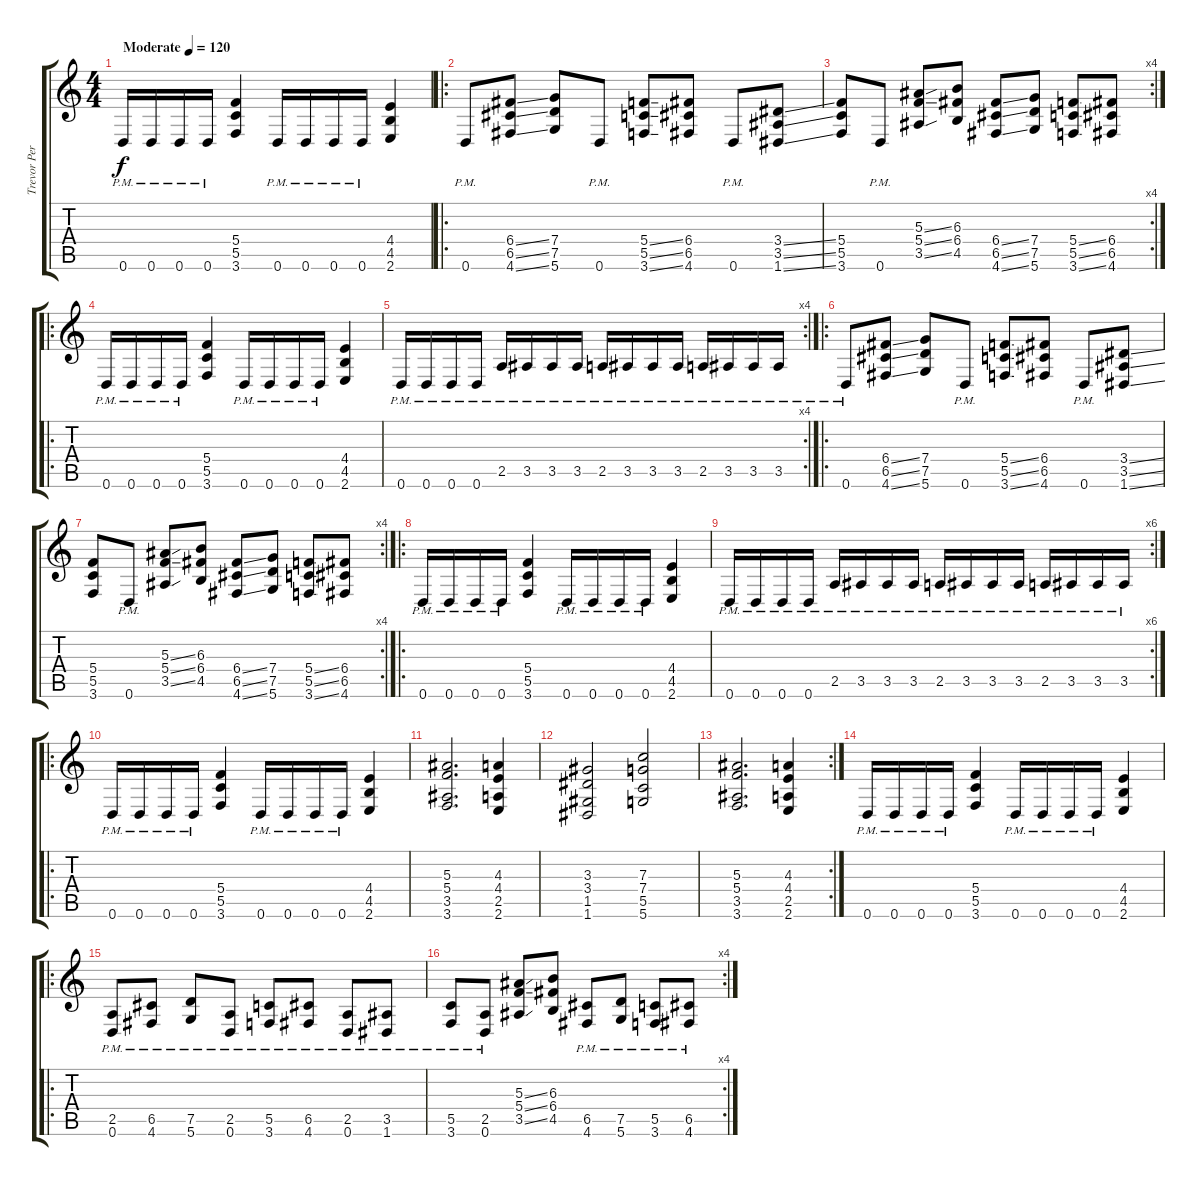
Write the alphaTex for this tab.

\track ("Trevor Peres" "Trevor Per") {instrument distortionguitar}
\staff {score tabs}
\tuning (D4 A3 F3 C3 G2 D2) {hide}
\ts (4 4)
\tempo (120 "Moderate")
\clef g2
\ks c
0.6{pm}.16{dy f instrument distortionguitar} 0.6{pm}.16 0.6{pm}.16 0.6{pm}.16 (5.4 5.5 3.6).4 0.6{pm}.16 0.6{pm}.16 0.6{pm}.16 0.6{pm}.16 (4.4 4.5 2.6).4 |
\ro
0.6{pm}.8 (6.4{ss} 6.5{ss} 4.6{ss}).8 (7.4 7.5 5.6).8 0.6{pm}.8 (5.4{ss} 5.5{ss} 3.6{ss}).8 (6.4 6.5 4.6).8 0.6{pm}.8 (3.4{ss} 3.5{ss} 1.6{ss}).8 |
\rc 4
(5.4 5.5 3.6).8 0.6{pm}.8 (5.3{ss} 5.4{ss} 3.5{ss}).8 (6.3 6.4 4.5).8 (6.4{ss} 6.5{ss} 4.6{ss}).8 (7.4 7.5 5.6).8 (5.4{ss} 5.5{ss} 3.6{ss}).8 (6.4 6.5 4.6).8 |
\ro
0.6{pm}.16 0.6{pm}.16 0.6{pm}.16 0.6{pm}.16 (5.4 5.5 3.6).4 0.6{pm}.16 0.6{pm}.16 0.6{pm}.16 0.6{pm}.16 (4.4 4.5 2.6).4 |
\rc 4
0.6{pm}.16 0.6{pm}.16 0.6{pm}.16 0.6{pm}.16 2.5{pm}.16 3.5{pm}.16 3.5{pm}.16 3.5{pm}.16 2.5{pm}.16 3.5{pm}.16 3.5{pm}.16 3.5{pm}.16 2.5{pm}.16 3.5{pm}.16 3.5{pm}.16 3.5{pm}.16 |
\ro
0.6{pm}.8 (6.4{ss} 6.5{ss} 4.6{ss}).8 (7.4 7.5 5.6).8 0.6{pm}.8 (5.4{ss} 5.5{ss} 3.6{ss}).8 (6.4 6.5 4.6).8 0.6{pm}.8 (3.4{ss} 3.5{ss} 1.6{ss}).8 |
\rc 4
(5.4 5.5 3.6).8 0.6{pm}.8 (5.3{ss} 5.4{ss} 3.5{ss}).8 (6.3 6.4 4.5).8 (6.4{ss} 6.5{ss} 4.6{ss}).8 (7.4 7.5 5.6).8 (5.4{ss} 5.5{ss} 3.6{ss}).8 (6.4 6.5 4.6).8 |
\ro
0.6{pm}.16 0.6{pm}.16 0.6{pm}.16 0.6{pm}.16 (5.4 5.5 3.6).4 0.6{pm}.16 0.6{pm}.16 0.6{pm}.16 0.6{pm}.16 (4.4 4.5 2.6).4 |
\rc 6
0.6{pm}.16 0.6{pm}.16 0.6{pm}.16 0.6{pm}.16 2.5{pm}.16 3.5{pm}.16 3.5{pm}.16 3.5{pm}.16 2.5{pm}.16 3.5{pm}.16 3.5{pm}.16 3.5{pm}.16 2.5{pm}.16 3.5{pm}.16 3.5{pm}.16 3.5{pm}.16 |
\ro
0.6{pm}.16 0.6{pm}.16 0.6{pm}.16 0.6{pm}.16 (5.4 5.5 3.6).4 0.6{pm}.16 0.6{pm}.16 0.6{pm}.16 0.6{pm}.16 (4.4 4.5 2.6).4 |
(5.3 5.4 3.5 3.6).2{d} (4.3 4.4 2.5 2.6).4 |
(3.3 3.4 1.5 1.6).2 (7.3 7.4 5.5 5.6).2 |
\rc 2
(5.3 5.4 3.5 3.6).2{d} (4.3 4.4 2.5 2.6).4 |
0.6{pm}.16 0.6{pm}.16 0.6{pm}.16 0.6{pm}.16 (5.4 5.5 3.6).4 0.6{pm}.16 0.6{pm}.16 0.6{pm}.16 0.6{pm}.16 (4.4 4.5 2.6).4 |
\ro
(2.5{pm} 0.6{pm}).8 (6.5{pm} 4.6{pm}).8 (7.5{pm} 5.6{pm}).8 (2.5{pm} 0.6{pm}).8 (5.5{pm} 3.6{pm}).8 (6.5{pm} 4.6{pm}).8 (2.5{pm} 0.6{pm}).8 (3.5{pm} 1.6{pm}).8 |
\rc 4
(5.5{pm} 3.6{pm}).8 (2.5{pm} 0.6{pm}).8 (5.3{ss} 5.4{ss} 3.5{ss}).8 (6.3 6.4 4.5).8 (6.5{pm} 4.6{pm}).8 (7.5{pm} 5.6{pm}).8 (5.5{pm} 3.6{pm}).8 (6.5{pm} 4.6{pm}).8
